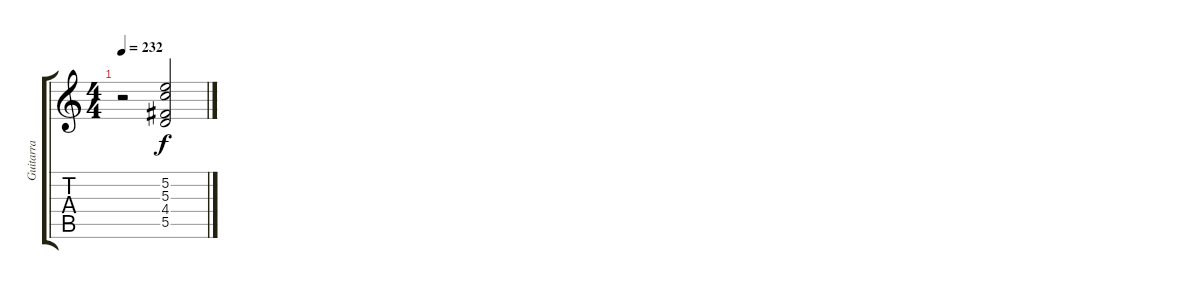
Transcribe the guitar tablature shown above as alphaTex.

\track ("Guitarra" "Guitarra") {instrument electricguitarjazz}
\staff {score tabs}
\tuning (E4 B3 G3 D3 A2 E2) {hide}
\ts (4 4)
\tempo 232
\clef g2
\ks c
r.2{dy f} (5.2 5.3 4.4 5.5).2
